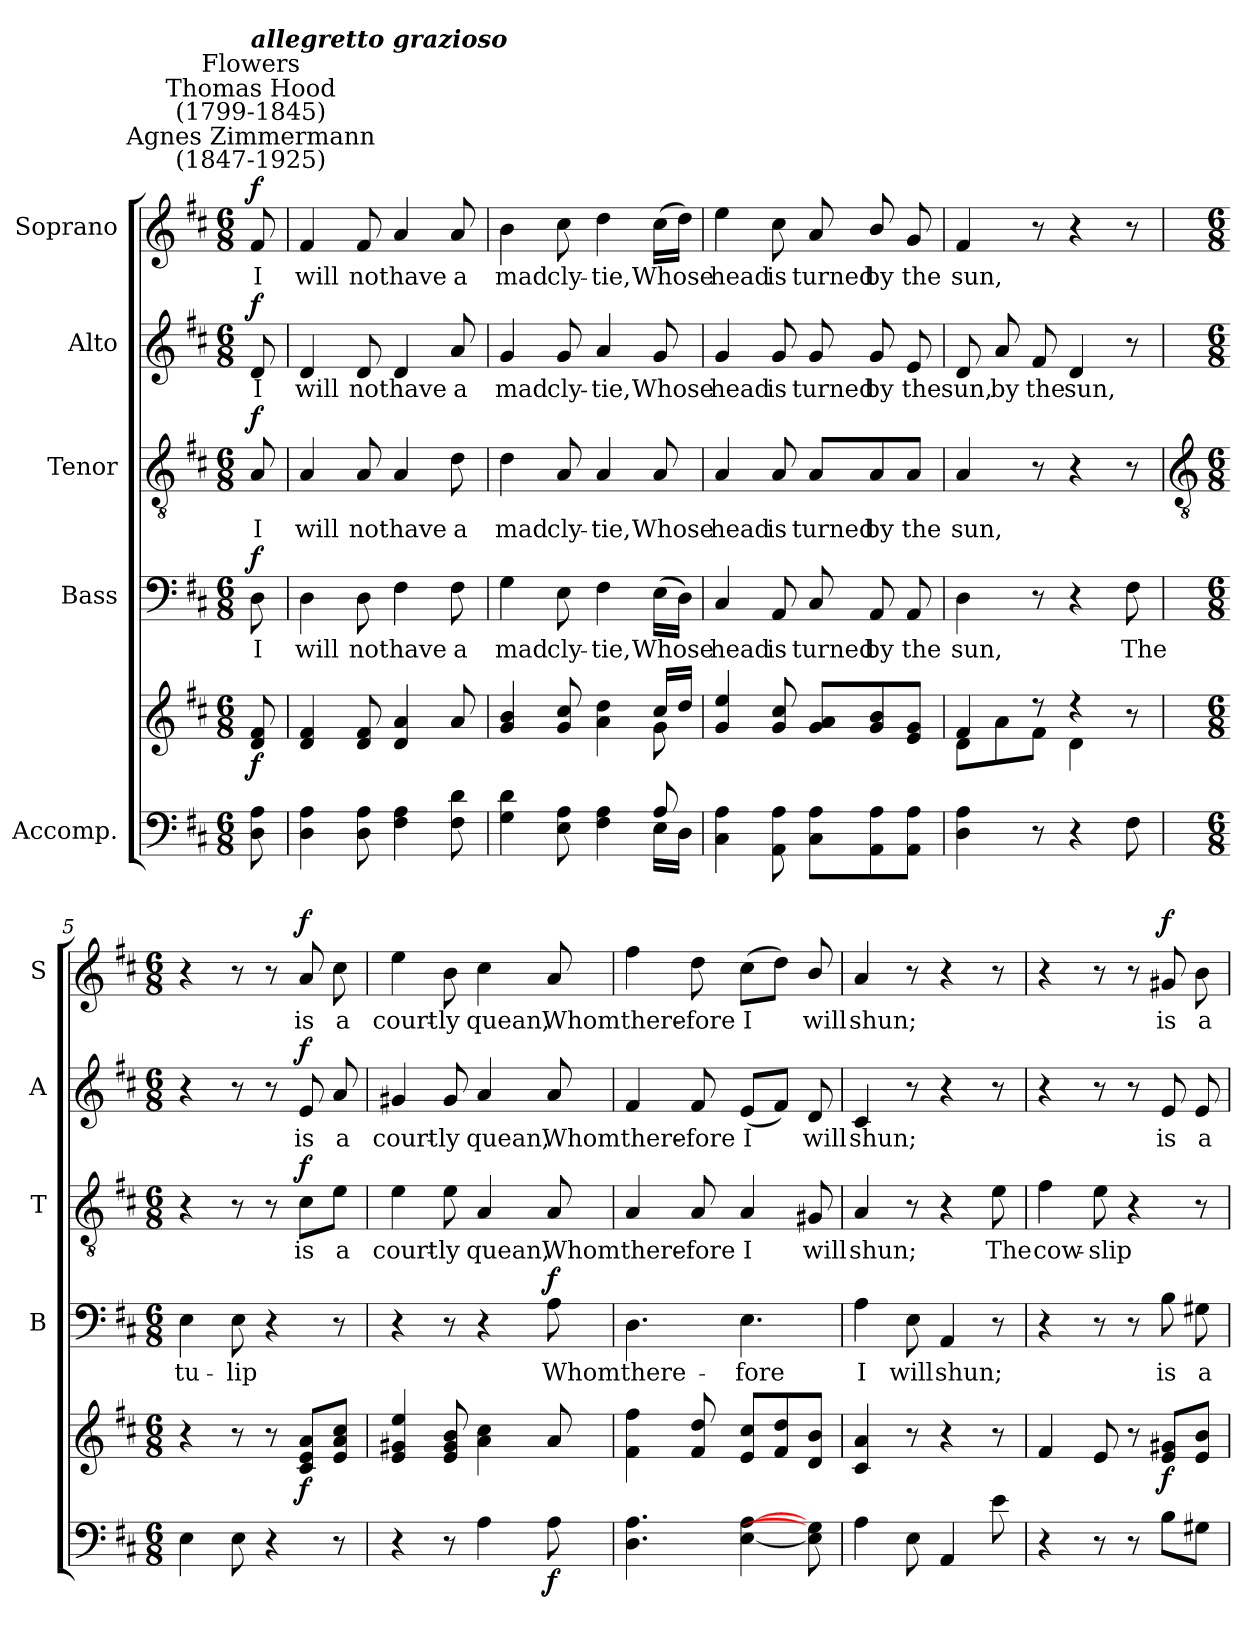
**kern	**kern	**dynam	**kern	**text	**dynam	**kern	**text	**dynam	**kern	**text	**dynam	**kern	**text	**dynam
*part5	*part5	*part5	*part4	*part4	*part4	*part3	*part3	*part3	*part2	*part2	*part2	*part1	*part1	*part1
*staff6	*staff5	*staff5/6	*staff4	*staff4	*staff4	*staff3	*staff3	*staff3	*staff2	*staff2	*staff2	*staff1	*staff1	*staff1
*I"Accomp.	*	*	*I"Bass	*	*	*I"Tenor	*	*	*I"Alto	*	*	*I"Soprano	*	*
*	*	*	*I'B	*	*	*I'T	*	*	*I'A	*	*	*I'S	*	*
*clefF4	*clefG2	*	*clefF4	*	*	*clefGv2	*	*	*clefG2	*	*	*clefG2	*	*
*k[f#c#]	*k[f#c#]	*	*k[f#c#]	*	*	*k[f#c#]	*	*	*k[f#c#]	*	*	*k[f#c#]	*	*
*D:	*D:	*	*D:	*	*	*D:	*	*	*D:	*	*	*D:	*	*
*M6/8	*M6/8	*	*M6/8	*	*	*M6/8	*	*	*M6/8	*	*	*M6/8	*	*
*MM100	*MM100	*	*MM100	*	*	*MM100	*	*	*MM100	*	*	*MM100	*	*
=	=	=	=	=	=	=	=	=	=	=	=	=	=	=
*^	*^	*	*	*	*	*	*	*	*	*	*	*	*	*
!	!	!	!	!	!	!	!	!	!	!	!	!	!	!LO:TX:a:cj:t=Agnes Zimmermann\n(1847-1925)	!	!
!	!	!	!	!	!	!	!	!	!	!	!	!	!	!LO:TX:a:cj:t=Thomas Hood\n(1799-1845)	!	!
!	!	!	!	!	!	!	!	!	!	!	!	!	!	!LO:TX:a:cj:t=Flowers	!	!
!	!	!	!	!	!	!	!	!	!	!	!	!	!	!LO:TX:a:Bi:t=allegretto grazioso	!	!
!	!	!	!	!LO:DY:b	!	!LO:LY:b	!LO:DY:b	!	!LO:LY:b	!LO:DY:b	!	!LO:LY:b	!LO:DY:b	!	!LO:LY:b	!LO:DY:b
8ryy	8D 8A	8d 8f#	8ryy	f	8D	I	f	8A	I	f	8d	I	f	8f#	I	f
=1	=1	=1	=1	=1	=1	=1	=1	=1	=1	=1	=1	=1	=1	=1	=1	=1
!LO:N:vis=1	!	!	!LO:N:vis=1	!	!	!LO:LY:b	!	!	!LO:LY:b	!	!	!LO:LY:b	!	!	!LO:LY:b	!
2.ryy	4D 4A	4d 4f#	2.ryy	.	4D	will	.	4A	will	.	4d	will	.	4f#	will	.
!	!	!	!	!	!	!LO:LY:b	!	!	!LO:LY:b	!	!	!LO:LY:b	!	!	!LO:LY:b	!
.	8D 8A	8d 8f#	.	.	8D	not	.	8A	not	.	8d	not	.	8f#	not	.
!	!	!	!	!	!	!LO:LY:b	!	!	!LO:LY:b	!	!	!LO:LY:b	!	!	!LO:LY:b	!
.	4F# 4A	4d 4a	.	.	4F#	have	.	4A	have	.	4d	have	.	4a	have	.
!	!	!	!	!	!	!LO:LY:b	!	!	!LO:LY:b	!	!	!LO:LY:b	!	!	!LO:LY:b	!
.	8F# 8d	8a	.	.	8F#	a	.	8d	a	.	8a	a	.	8a	a	.
=2	=2	=2	=2	=2	=2	=2	=2	=2	=2	=2	=2	=2	=2	=2	=2	=2
!	!	!	!	!	!	!LO:LY:b	!	!	!LO:LY:b	!	!	!LO:LY:b	!	!	!LO:LY:b	!
4.ryy	4G 4d	4g 4b	4.ryy	.	4G	mad	.	4d	mad	.	4g	mad	.	4b	mad	.
!	!	!	!	!	!	!LO:LY:b	!	!	!LO:LY:b	!	!	!LO:LY:b	!	!	!LO:LY:b	!
.	8E 8A	8g 8cc#	.	.	8E	cly-	.	8A	cly-	.	8g	cly-	.	8cc#	cly-	.
!	!	!	!	!	!	!LO:LY:b	!	!	!LO:LY:b	!	!	!LO:LY:b	!	!	!LO:LY:b	!
4ryy	4F# 4A	4a 4dd	4ryy	.	4F#	-tie,	.	4A	-tie,	.	4a	-tie,	.	4dd	-tie,	.
!	!	!	!	!	!	!LO:LY:b	!	!	!LO:LY:b	!	!	!LO:LY:b	!	!	!LO:LY:b	!
8A/	16ELL	16cc#/LL	8g\	.	(>16ELL	Whose	.	8A	Whose	.	8g	Whose	.	(>16cc#LL	Whose	.
.	16DJJ	16dd/JJ	.	.	16DJJ)	.	.	.	.	.	.	.	.	16ddJJ)	.	.
=3	=3	=3	=3	=3	=3	=3	=3	=3	=3	=3	=3	=3	=3	=3	=3	=3
!LO:N:vis=1	!	!	!LO:N:vis=1	!	!	!LO:LY:b	!	!	!LO:LY:b	!	!	!LO:LY:b	!	!	!LO:LY:b	!
2.ryy	4C# 4A	4g 4ee	2.ryy	.	4C#	head	.	4A	head	.	4g	head	.	4ee	head	.
!	!	!	!	!	!	!LO:LY:b	!	!	!LO:LY:b	!	!	!LO:LY:b	!	!	!LO:LY:b	!
.	8AA 8A	8g 8cc#	.	.	8AA	is	.	8A	is	.	8g	is	.	8cc#	is	.
!	!	!	!	!	!	!LO:LY:b	!	!	!LO:LY:b	!	!	!LO:LY:b	!	!	!LO:LY:b	!
.	8C# 8AL	8g 8aL	.	.	8C#	turned	.	8A/L	turned	.	8g	turned	.	8a	turned	.
!	!	!	!	!	!	!LO:LY:b	!	!	!LO:LY:b	!	!	!LO:LY:b	!	!	!LO:LY:b	!
.	8AA 8A	8g 8b	.	.	8AA	by	.	8A/	by	.	8g	by	.	8b/	by	.
!	!	!	!	!	!	!LO:LY:b	!	!	!LO:LY:b	!	!	!LO:LY:b	!	!	!LO:LY:b	!
.	8AA 8AJ	8e 8gJ	.	.	8AA	the	.	8A/J	the	.	8e	the	.	8g	the	.
=4	=4	=4	=4	=4	=4	=4	=4	=4	=4	=4	=4	=4	=4	=4	=4	=4
!	!	!	!	!	!	!LO:LY:b	!	!	!LO:LY:b	!	!	!LO:LY:b	!	!	!LO:LY:b	!
*v	*v	*	*	*	*	*	*	*	*	*	*	*	*	*	*	*
4D 4A	4f#	8d\L	.	4D	sun,	.	4A	sun,	.	8d	sun,	.	4f#	sun,	.
!	!	!	!	!	!	!	!	!	!	!	!LO:LY:b	!	!	!	!
.	.	8a\	.	.	.	.	.	.	.	8a	by	.	.	.	.
!	!	!	!	!	!	!	!	!	!	!	!LO:LY:b	!	!	!	!
8r	8r	8f#\J	.	8r	.	.	8r	.	.	8f#	the	.	8r	.	.
!	!	!	!	!	!	!	!	!	!	!	!LO:LY:b	!	!	!	!
4r	4r	4d\	.	4r	.	.	4r	.	.	4d	sun,	.	4r	.	.
!	!	!	!	!	!LO:LY:b	!	!	!	!	!	!	!	!	!	!
8F#	8r	8ryy	.	8F#	The	.	8r	.	.	8r	.	.	8r	.	.
*	*v	*v	*	*	*	*	*	*	*	*	*	*	*	*	*
!!LO:LB:g=z
=5	=5	=5	=5	=5	=5	=5	=5	=5	=5	=5	=5	=5	=5	=5
*	*	*	*	*	*	*clefGv2	*	*	*	*	*	*	*	*
*M6/8	*M6/8	*	*M6/8	*	*	*M6/8	*	*	*M6/8	*	*	*M6/8	*	*
*	*^	*	*	*	*	*	*	*	*	*	*	*	*	*
!	!	!	!	!	!LO:LY:b	!	!	!	!	!	!	!	!	!	!
*	*v	*v	*	*	*	*	*	*	*	*	*	*	*	*	*
4E	4r	.	4E	tu-	.	4r	.	.	4r	.	.	4r	.	.
!	!	!	!	!LO:LY:b	!	!	!	!	!	!	!	!	!	!
8E	8r	.	8E	-lip	.	8r	.	.	8r	.	.	8r	.	.
4r	8r	.	4r	.	.	8r	.	.	8r	.	.	8r	.	.
!	!	!LO:DY:b	!	!	!	!	!LO:LY:b	!LO:DY:b	!	!LO:LY:b	!LO:DY:b	!	!LO:LY:b	!LO:DY:b
.	8c# 8e 8aL	f	.	.	.	8c#\L	is	f	8e	is	f	8a	is	f
!	!	!	!	!	!	!	!LO:LY:b	!	!	!LO:LY:b	!	!	!LO:LY:b	!
8r	8e 8a 8cc#J	.	8r	.	.	8e\J	a	.	8a	a	.	8cc#	a	.
=6	=6	=6	=6	=6	=6	=6	=6	=6	=6	=6	=6	=6	=6	=6
!	!	!	!	!	!	!	!LO:LY:b	!	!	!LO:LY:b	!	!	!LO:LY:b	!
4r	4e 4g#X 4ee	.	4r	.	.	4e	court-	.	4g#X	court-	.	4ee	court-	.
!	!	!	!	!	!	!	!LO:LY:b	!	!	!LO:LY:b	!	!	!LO:LY:b	!
8r	8e 8g# 8b	.	8r	.	.	8e	-ly	.	8g#	-ly	.	8b	-ly	.
!	!	!	!	!	!	!	!LO:LY:b	!	!	!LO:LY:b	!	!	!LO:LY:b	!
4A	4a 4cc#	.	4r	.	.	4A	quean,	.	4a	quean,	.	4cc#	quean,	.
!	!	!LO:DY:b=2	!	!LO:LY:b	!LO:DY:b	!	!LO:LY:b	!	!	!LO:LY:b	!	!	!LO:LY:b	!
8A	8a	f	8A	Whom	f	8A	Whom	.	8a	Whom	.	8a	Whom	.
=7	=7	=7	=7	=7	=7	=7	=7	=7	=7	=7	=7	=7	=7	=7
!	!	!	!	!LO:LY:b	!	!	!LO:LY:b	!	!	!LO:LY:b	!	!	!LO:LY:b	!
4.D 4.A	4f# 4ff#	.	4.D	there-	.	4A	there-	.	4f#	there-	.	4ff#	there-	.
!	!	!	!	!	!	!	!LO:LY:b	!	!	!LO:LY:b	!	!	!LO:LY:b	!
.	8f# 8dd	.	.	.	.	8A	-fore	.	8f#	-fore	.	8dd	-fore	.
!	!	!	!	!LO:LY:b	!	!	!LO:LY:b	!	!	!LO:LY:b	!	!	!LO:LY:b	!
[4E [4A	8e 8cc#L	.	4.E	-fore	.	4A	I	.	(<8eL	I	.	(>8cc#L	I	.
.	8f# 8dd	.	.	.	.	.	.	.	8f#J)	.	.	8ddJ)	.	.
!	!	!	!	!	!	!	!LO:LY:b	!	!	!LO:LY:b	!	!	!LO:LY:b	!
8E] 8G#]	8d/ 8b/J	.	.	.	.	8G#X	will	.	8d	will	.	8b/	will	.
=8	=8	=8	=8	=8	=8	=8	=8	=8	=8	=8	=8	=8	=8	=8
!	!	!	!	!LO:LY:b	!	!	!LO:LY:b	!	!	!LO:LY:b	!	!	!LO:LY:b	!
4A	4c# 4a	.	4A	I	.	4A	shun;	.	4c#	shun;	.	4a	shun;	.
!	!	!	!	!LO:LY:b	!	!	!	!	!	!	!	!	!	!
8E	8r	.	8E	will	.	8r	.	.	8r	.	.	8r	.	.
!	!	!	!	!LO:LY:b	!	!	!	!	!	!	!	!	!	!
4AA	4r	.	4AA	shun;	.	4r	.	.	4r	.	.	4r	.	.
!	!	!	!	!	!	!	!LO:LY:b	!	!	!	!	!	!	!
8e	8r	.	8r	.	.	8e	The	.	8r	.	.	8r	.	.
=9	=9	=9	=9	=9	=9	=9	=9	=9	=9	=9	=9	=9	=9	=9
!	!	!	!	!	!	!	!LO:LY:b	!	!	!	!	!	!	!
4r	4f#	.	4r	.	.	4f#	cow-	.	4r	.	.	4r	.	.
!	!	!	!	!	!	!	!LO:LY:b	!	!	!	!	!	!	!
8r	8e	.	8r	.	.	8e	-slip	.	8r	.	.	8r	.	.
8r	8r	.	8r	.	.	4r	.	.	8r	.	.	8r	.	.
!	!	!LO:DY:b	!	!LO:LY:b	!	!	!	!	!	!LO:LY:b	!	!	!LO:LY:b	!LO:DY:b
8BL	8e 8g#XL	f	8B	is	.	.	.	.	8e	is	.	8g#X	is	f
!	!	!	!	!LO:LY:b	!	!	!	!	!	!LO:LY:b	!	!	!LO:LY:b	!
8G#XJ	8e 8bJ	.	8G#X	a	.	8r	.	.	8e	a	.	8b	a	.
=	=	=	=	=	=	=	=	=	=	=	=	=	=	=
*-	*-	*-	*-	*-	*-	*-	*-	*-	*-	*-	*-	*-	*-	*-
